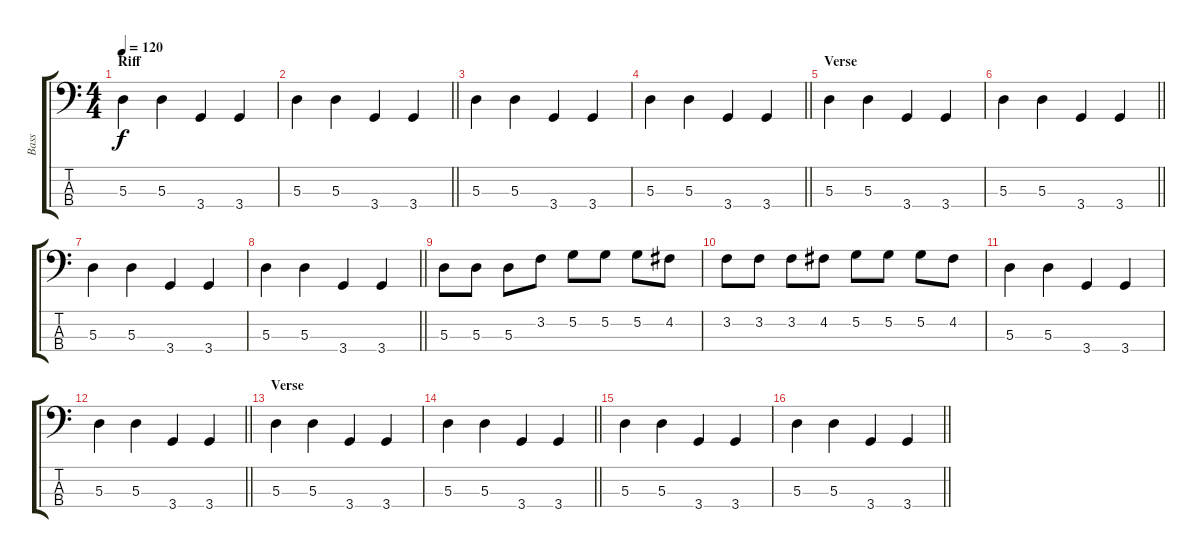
\track ("Bass" "Bass") {instrument electricbassfinger}
\staff {score tabs}
\tuning (G2 D2 A1 E1) {hide}
\ts (4 4)
\section ("" "Riff")
\tempo 120
\clef f4
\ks c
5.3.4{dy f} 5.3.4 3.4.4 3.4.4 |
\barLineRight lightlight
5.3.4 5.3.4 3.4.4 3.4.4 |
5.3.4 5.3.4 3.4.4 3.4.4 |
\barLineRight lightlight
5.3.4 5.3.4 3.4.4 3.4.4 |
\section ("" "Verse ")
5.3.4 5.3.4 3.4.4 3.4.4 |
\barLineRight lightlight
5.3.4 5.3.4 3.4.4 3.4.4 |
5.3.4 5.3.4 3.4.4 3.4.4 |
\barLineRight lightlight
5.3.4 5.3.4 3.4.4 3.4.4 |
5.3.8 5.3.8 5.3.8 3.2.8 5.2.8 5.2.8 5.2.8 4.2.8 |
3.2.8 3.2.8 3.2.8 4.2.8 5.2.8 5.2.8 5.2.8 4.2.8 |
5.3.4 5.3.4 3.4.4 3.4.4 |
\barLineRight lightlight
5.3.4 5.3.4 3.4.4 3.4.4 |
\section ("" "Verse")
5.3.4 5.3.4 3.4.4 3.4.4 |
\barLineRight lightlight
5.3.4 5.3.4 3.4.4 3.4.4 |
5.3.4 5.3.4 3.4.4 3.4.4 |
\barLineRight lightlight
5.3.4 5.3.4 3.4.4 3.4.4
